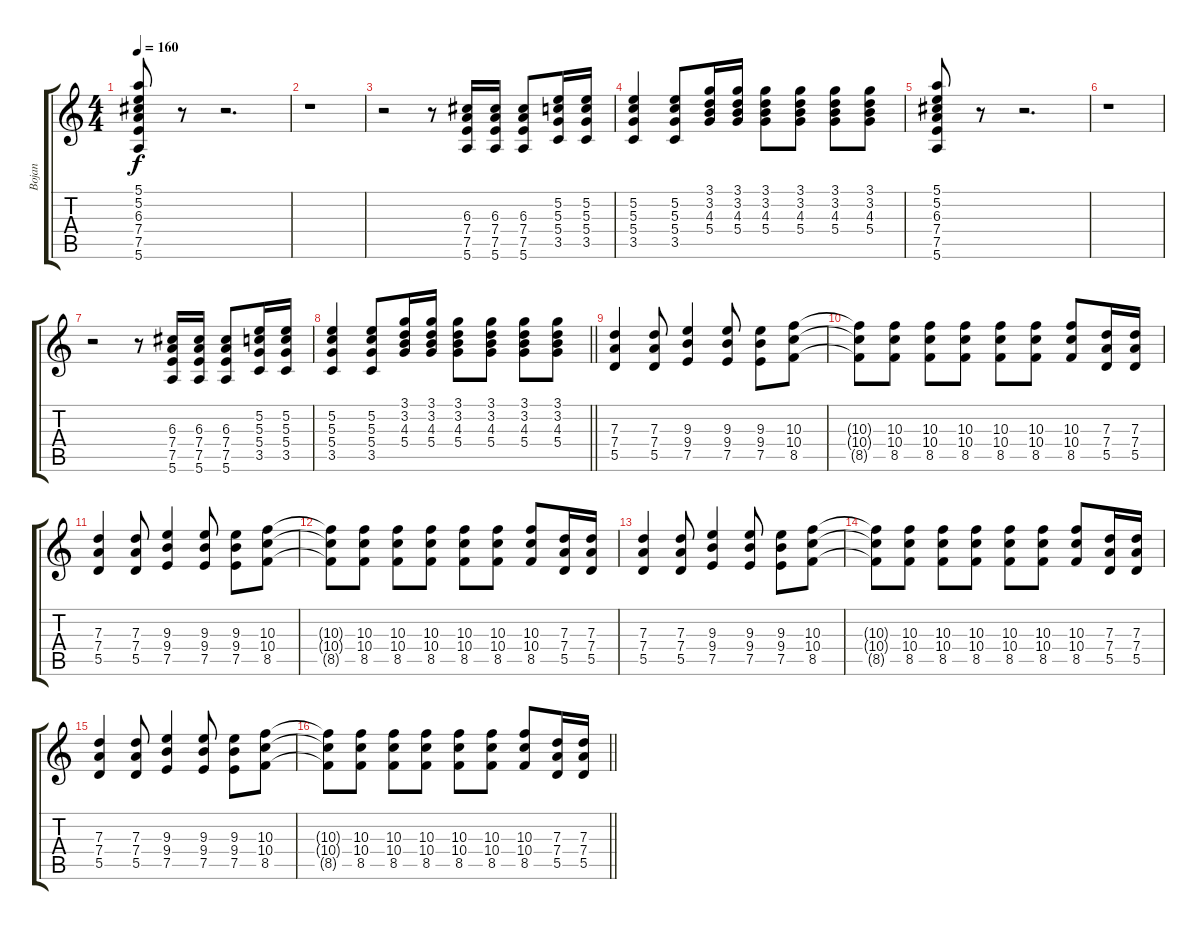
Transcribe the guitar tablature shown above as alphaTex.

\track ("Bojan" "Bojan") {instrument distortionguitar}
\staff {score tabs}
\tuning (E4 B3 G3 D3 A2 E2) {hide}
\ts (4 4)
\tempo 160
\clef g2
\ks c
(5.1 5.2 6.3 7.4 7.5 5.6).8{dy f} r.8 r.2{d} |
r.1 |
r.2 r.8 (6.3 7.4 7.5 5.6).16 (6.3 7.4 7.5 5.6).16 (6.3 7.4 7.5 5.6).8 (5.2 5.3 5.4 3.5).16 (5.2 5.3 5.4 3.5).16 |
(5.2 5.3 5.4 3.5).4 (5.2 5.3 5.4 3.5).8 (3.1 3.2 4.3 5.4).16 (3.1 3.2 4.3 5.4).16 (3.1 3.2 4.3 5.4).8 (3.1 3.2 4.3 5.4).8 (3.1 3.2 4.3 5.4).8 (3.1 3.2 4.3 5.4).8 |
(5.1 5.2 6.3 7.4 7.5 5.6).8 r.8 r.2{d} |
r.1 |
r.2 r.8 (6.3 7.4 7.5 5.6).16 (6.3 7.4 7.5 5.6).16 (6.3 7.4 7.5 5.6).8 (5.2 5.3 5.4 3.5).16 (5.2 5.3 5.4 3.5).16 |
\barLineRight lightlight
(5.2 5.3 5.4 3.5).4 (5.2 5.3 5.4 3.5).8 (3.1 3.2 4.3 5.4).16 (3.1 3.2 4.3 5.4).16 (3.1 3.2 4.3 5.4).8 (3.1 3.2 4.3 5.4).8 (3.1 3.2 4.3 5.4).8 (3.1 3.2 4.3 5.4).8 |
(7.3 7.4 5.5).4 (7.3 7.4 5.5).8 (9.3 9.4 7.5).4 (9.3 9.4 7.5).8 (9.3 9.4 7.5).8 (10.3 10.4 8.5).8 |
(10.3{t} 10.4{t} 8.5{t}).8 (10.3 10.4 8.5).8 (10.3 10.4 8.5).8 (10.3 10.4 8.5).8 (10.3 10.4 8.5).8 (10.3 10.4 8.5).8 (10.3 10.4 8.5).8 (7.3 7.4 5.5).16 (7.3 7.4 5.5).16 |
(7.3 7.4 5.5).4 (7.3 7.4 5.5).8 (9.3 9.4 7.5).4 (9.3 9.4 7.5).8 (9.3 9.4 7.5).8 (10.3 10.4 8.5).8 |
(10.3{t} 10.4{t} 8.5{t}).8 (10.3 10.4 8.5).8 (10.3 10.4 8.5).8 (10.3 10.4 8.5).8 (10.3 10.4 8.5).8 (10.3 10.4 8.5).8 (10.3 10.4 8.5).8 (7.3 7.4 5.5).16 (7.3 7.4 5.5).16 |
(7.3 7.4 5.5).4 (7.3 7.4 5.5).8 (9.3 9.4 7.5).4 (9.3 9.4 7.5).8 (9.3 9.4 7.5).8 (10.3 10.4 8.5).8 |
(10.3{t} 10.4{t} 8.5{t}).8 (10.3 10.4 8.5).8 (10.3 10.4 8.5).8 (10.3 10.4 8.5).8 (10.3 10.4 8.5).8 (10.3 10.4 8.5).8 (10.3 10.4 8.5).8 (7.3 7.4 5.5).16 (7.3 7.4 5.5).16 |
(7.3 7.4 5.5).4 (7.3 7.4 5.5).8 (9.3 9.4 7.5).4 (9.3 9.4 7.5).8 (9.3 9.4 7.5).8 (10.3 10.4 8.5).8 |
\barLineRight lightlight
(10.3{t} 10.4{t} 8.5{t}).8 (10.3 10.4 8.5).8 (10.3 10.4 8.5).8 (10.3 10.4 8.5).8 (10.3 10.4 8.5).8 (10.3 10.4 8.5).8 (10.3 10.4 8.5).8 (7.3 7.4 5.5).16 (7.3 7.4 5.5).16
